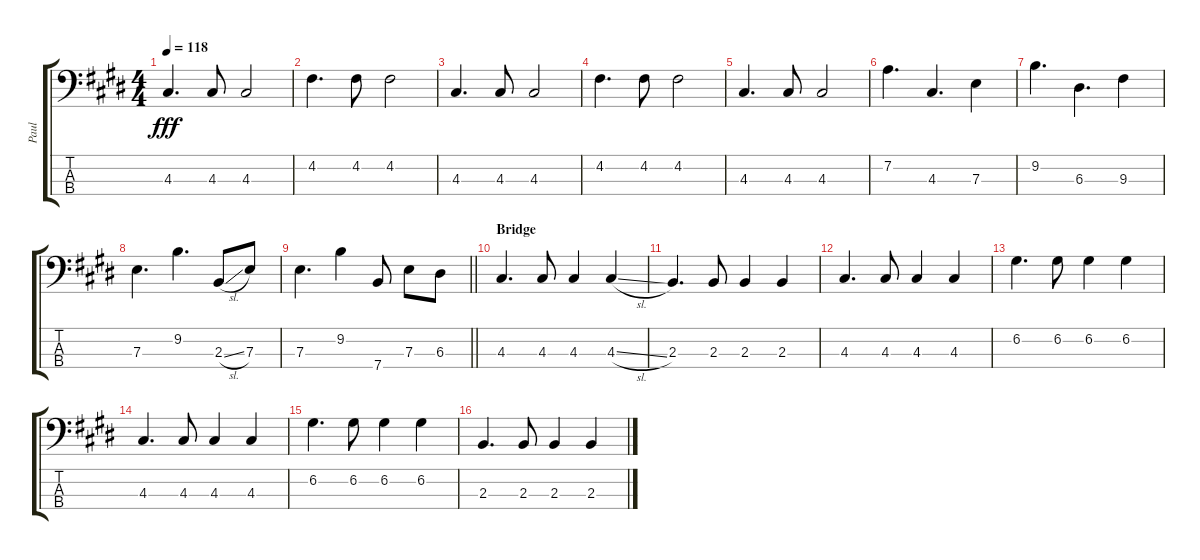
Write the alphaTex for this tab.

\track ("Paul" "Paul") {instrument electricbassfinger}
\staff {score tabs}
\tuning (G2 D2 A1 E1) {hide}
\ts (4 4)
\tempo 118
\clef f4
\ks e
4.3.4{d dy fff} 4.3.8 4.3.2 |
4.2.4{d} 4.2.8 4.2.2 |
4.3.4{d} 4.3.8 4.3.2 |
4.2.4{d} 4.2.8 4.2.2 |
4.3.4{d} 4.3.8 4.3.2 |
7.2.4{d} 4.3.4{d} 7.3.4 |
9.2.4{d} 6.3.4{d} 9.3.4 |
7.3.4{d} 9.2.4{d} 2.3{sl}.8 7.3.8 |
\barLineRight lightlight
7.3.4{d} 9.2.4 7.4.8 7.3.8 6.3.8 |
\section ("" "Bridge")
4.3.4{d} 4.3.8 4.3.4 4.3{sl}.4 |
2.3.4{d} 2.3.8 2.3.4 2.3.4 |
4.3.4{d} 4.3.8 4.3.4 4.3.4 |
6.2.4{d} 6.2.8 6.2.4 6.2.4 |
4.3.4{d} 4.3.8 4.3.4 4.3.4 |
6.2.4{d} 6.2.8 6.2.4 6.2.4 |
2.3.4{d} 2.3.8 2.3.4 2.3.4
